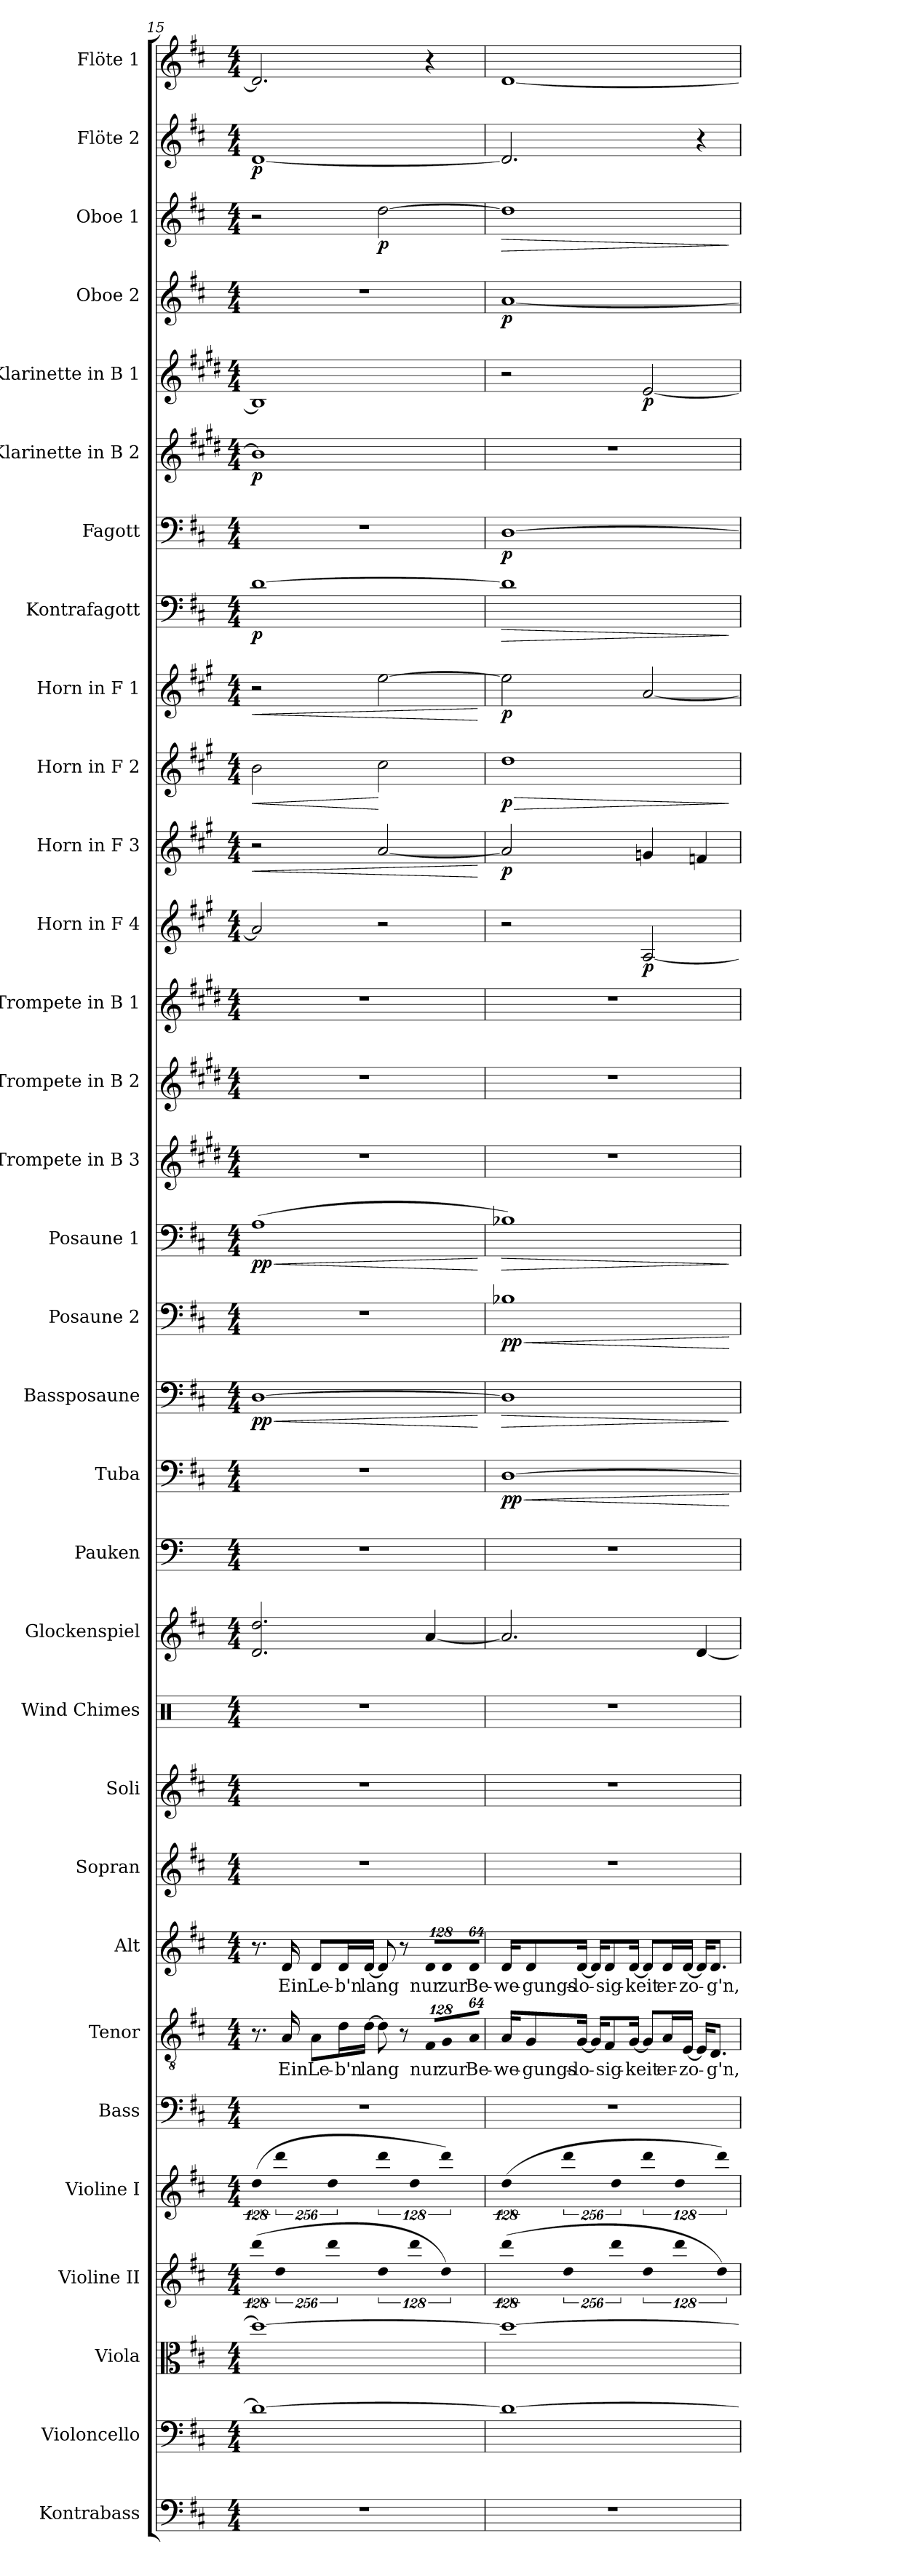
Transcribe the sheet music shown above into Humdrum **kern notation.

**kern	**kern	**kern	**kern	**kern	**kern	**kern	**text	**kern	**text	**kern	**kern	**kern	**kern	**kern	**kern	**dynam	**kern	**dynam	**kern	**dynam	**kern	**dynam	**kern	**kern	**kern	**kern	**dynam	**kern	**dynam	**kern	**dynam	**kern	**dynam	**kern	**dynam	**kern	**dynam	**kern	**dynam	**kern	**dynam	**kern	**dynam	**kern	**dynam	**kern	**dynam	**kern
*part32	*part31	*part30	*part29	*part28	*part27	*part26	*part26	*part25	*part25	*part24	*part23	*part22	*part21	*part20	*part19	*part19	*part18	*part18	*part17	*part17	*part16	*part16	*part15	*part14	*part13	*part12	*part12	*part11	*part11	*part10	*part10	*part9	*part9	*part8	*part8	*part7	*part7	*part6	*part6	*part5	*part5	*part4	*part4	*part3	*part3	*part2	*part2	*part1
*staff32	*staff31	*staff30	*staff29	*staff28	*staff27	*staff26	*staff26	*staff25	*staff25	*staff24	*staff23	*staff22	*staff21	*staff20	*staff19	*staff19	*staff18	*staff18	*staff17	*staff17	*staff16	*staff16	*staff15	*staff14	*staff13	*staff12	*staff12	*staff11	*staff11	*staff10	*staff10	*staff9	*staff9	*staff8	*staff8	*staff7	*staff7	*staff6	*staff6	*staff5	*staff5	*staff4	*staff4	*staff3	*staff3	*staff2	*staff2	*staff1
*I"Kontrabass	*I"Violoncello	*I"Viola	*I"Violine II	*I"Violine I	*I"Bass	*I"Tenor	*	*I"Alt	*	*I"Sopran	*I"Soli	*I"Wind Chimes	*I"Glockenspiel	*I"Pauken	*I"Tuba	*	*I"Bassposaune	*	*I"Posaune 2	*	*I"Posaune 1	*	*I"Trompete in B 3	*I"Trompete in B 2	*I"Trompete in B 1	*I"Horn in F 4	*	*I"Horn in F 3	*	*I"Horn in F 2	*	*I"Horn in F 1	*	*I"Kontrafagott	*	*I"Fagott	*	*I"Klarinette in B 2	*	*I"Klarinette in B 1	*	*I"Oboe 2	*	*I"Oboe 1	*	*I"Flöte 2	*	*I"Flöte 1
*I'Kb.	*I'Vc.	*I'Vla.	*I'Vl. II	*I'Vl. I	*I'B.	*I'T.	*	*I'A.	*	*I'S.	*	*I'W.Ch.	*I'Glsp.	*I'Pk.	*I'Tuba	*	*I'Bpos.	*	*I'Pos. 2	*	*I'Pos. 1	*	*I'Trp. 3	*I'Trp. 2	*I'Trp. 1	*I'Hn. 4	*	*I'Hn. 3	*	*I'Hn. 2	*	*I'Hn. 1	*	*I'Kfg.	*	*I'Fg.	*	*I'Kl. 2	*	*I'Kl. 1	*	*I'Ob. 2	*	*I'Ob. 1	*	*I'Fl. 2	*	*I'Fl. 1
*clefF4	*clefF4	*clefC3	*clefG2	*clefG2	*clefF4	*clefGv2	*	*clefG2	*	*clefG2	*clefG2	*clefX	*clefG2	*clefF4	*clefF4	*	*clefF4	*	*clefF4	*	*clefF4	*	*clefG2	*clefG2	*clefG2	*clefG2	*	*clefG2	*	*clefG2	*	*clefG2	*	*clefF4	*	*clefF4	*	*clefG2	*	*clefG2	*	*clefG2	*	*clefG2	*	*clefG2	*	*clefG2
*ITrd7c12	*	*	*	*	*	*ITrd7c12	*	*	*	*	*	*	*ITrd-14c-24	*	*	*	*	*	*	*	*	*	*ITrd1c2	*ITrd1c2	*ITrd1c2	*ITrd4c7	*	*ITrd4c7	*	*ITrd4c7	*	*ITrd4c7	*	*ITrd7c12	*	*	*	*ITrd1c2	*	*ITrd1c2	*	*	*	*	*	*	*	*
*k[f#c#]	*k[f#c#]	*k[f#c#]	*k[f#c#]	*k[f#c#]	*k[f#c#]	*k[f#c#]	*	*k[f#c#]	*	*k[f#c#]	*k[f#c#]	*k[]	*k[f#c#]	*k[]	*k[f#c#]	*	*k[f#c#]	*	*k[f#c#]	*	*k[f#c#]	*	*k[f#c#]	*k[f#c#]	*k[f#c#]	*k[f#c#]	*	*k[f#c#]	*	*k[f#c#]	*	*k[f#c#]	*	*k[f#c#]	*	*k[f#c#]	*	*k[f#c#]	*	*k[f#c#]	*	*k[f#c#]	*	*k[f#c#]	*	*k[f#c#]	*	*k[f#c#]
*D:	*D:	*D:	*D:	*D:	*D:	*D:	*	*D:	*	*D:	*D:	*C:	*D:	*C:	*D:	*	*D:	*	*D:	*	*D:	*	*D:	*D:	*D:	*D:	*	*D:	*	*D:	*	*D:	*	*D:	*	*D:	*	*D:	*	*D:	*	*D:	*	*D:	*	*D:	*	*D:
*M4/4	*M4/4	*M4/4	*M4/4	*M4/4	*M4/4	*M4/4	*	*M4/4	*	*M4/4	*M4/4	*M4/4	*M4/4	*M4/4	*M4/4	*	*M4/4	*	*M4/4	*	*M4/4	*	*M4/4	*M4/4	*M4/4	*M4/4	*	*M4/4	*	*M4/4	*	*M4/4	*	*M4/4	*	*M4/4	*	*M4/4	*	*M4/4	*	*M4/4	*	*M4/4	*	*M4/4	*	*M4/4
=15	=15	=15	=15	=15	=15	=15	=15	=15	=15	=15	=15	=15	=15	=15	=15	=15	=15	=15	=15	=15	=15	=15	=15	=15	=15	=15	=15	=15	=15	=15	=15	=15	=15	=15	=15	=15	=15	=15	=15	=15	=15	=15	=15	=15	=15	=15	=15	=15
!	!	!	!LO:N:vis=4	!LO:N:vis=4	!	!	!	!	!	!	!	!	!	!	!	!	!	!LO:HP:b	!	!	!	!LO:HP:b	!	!	!	!	!	!	!LO:HP:b	!	!LO:HP:b	!	!LO:HP:b	!	!	!	!	!	!	!	!	!	!	!	!	!	!	!
1r	1di_>	1ddi_>	(512%85dddi\	(512%85ddi\	1r	8.r	.	8.r	.	1r	1r	1r	2.dddi/ 2.ddddi	1r	1r	.	[>1Di	< pp	1r	.	(1Ai	< pp	1r	1r	1r	2di/]	.	2r	<	2ei\	<	2r	<	[>1Di	p	1r	.	1ai]	p	1Ai]	.	1r	.	2r	.	[<1di	p	2.di/]
!	!	!	!LO:N:vis=4	!LO:N:vis=4	!	!	!	!	!	!	!	!	!	!	!	!	!	!	!	!	!	!	!	!	!	!	!	!	!	!	!	!	!	!	!	!	!	!	!	!	!	!	!	!	!	!	!	!
.	.	.	1024%171ddi\	1024%171dddi\	.	.	.	.	.	.	.	.	.	.	.	.	.	.	.	.	.	.	.	.	.	.	.	.	.	.	.	.	.	.	.	.	.	.	.	.	.	.	.	.	.	.	.	.
!	!	!	!	!	!	!	!LO:LY:b:color=#000000	!	!	!	!	!	!	!	!	!	!	!	!	!	!	!	!	!	!	!	!	!	!	!	!	!	!	!	!	!	!	!	!	!	!	!	!	!	!	!	!	!
!	!	!	!	!	!	!	!	!	!LO:LY:b:color=#000000	!	!	!	!	!	!	!	!	!	!	!	!	!	!	!	!	!	!	!	!	!	!	!	!	!	!	!	!	!	!	!	!	!	!	!	!	!	!	!
.	.	.	.	.	.	16AAi/	Ein	16di/	Ein	.	.	.	.	.	.	.	.	.	.	.	.	.	.	.	.	.	.	.	.	.	.	.	.	.	.	.	.	.	.	.	.	.	.	.	.	.	.	.
!	!	!	!	!	!	!	!LO:LY:b:color=#000000	!	!	!	!	!	!	!	!	!	!	!	!	!	!	!	!	!	!	!	!	!	!	!	!	!	!	!	!	!	!	!	!	!	!	!	!	!	!	!	!	!
!	!	!	!	!	!	!	!	!	!LO:LY:b:color=#000000	!	!	!	!	!	!	!	!	!	!	!	!	!	!	!	!	!	!	!	!	!	!	!	!	!	!	!	!	!	!	!	!	!	!	!	!	!	!	!
.	.	.	.	.	.	8AAi\L	Le-	8di/L	Le-	.	.	.	.	.	.	.	.	.	.	.	.	.	.	.	.	.	.	.	.	.	.	.	.	.	.	.	.	.	.	.	.	.	.	.	.	.	.	.
!	!	!	!LO:N:vis=4	!LO:N:vis=4	!	!	!	!	!	!	!	!	!	!	!	!	!	!	!	!	!	!	!	!	!	!	!	!	!	!	!	!	!	!	!	!	!	!	!	!	!	!	!	!	!	!	!	!
.	.	.	1024%171dddi\	1024%171ddi\	.	.	.	.	.	.	.	.	.	.	.	.	.	.	.	.	.	.	.	.	.	.	.	.	.	.	.	.	.	.	.	.	.	.	.	.	.	.	.	.	.	.	.	.
!	!	!	!	!	!	!	!LO:LY:b:color=#000000	!	!	!	!	!	!	!	!	!	!	!	!	!	!	!	!	!	!	!	!	!	!	!	!	!	!	!	!	!	!	!	!	!	!	!	!	!	!	!	!	!
!	!	!	!	!	!	!	!	!	!LO:LY:b:color=#000000	!	!	!	!	!	!	!	!	!	!	!	!	!	!	!	!	!	!	!	!	!	!	!	!	!	!	!	!	!	!	!	!	!	!	!	!	!	!	!
.	.	.	.	.	.	16Di\L	-b'n	16di/L	-b'n	.	.	.	.	.	.	.	.	.	.	.	.	.	.	.	.	.	.	.	.	.	.	.	.	.	.	.	.	.	.	.	.	.	.	.	.	.	.	.
!	!	!	!	!	!	!	!LO:LY:b:color=#000000	!	!	!	!	!	!	!	!	!	!	!	!	!	!	!	!	!	!	!	!	!	!	!	!	!	!	!	!	!	!	!	!	!	!	!	!	!	!	!	!	!
!	!	!	!	!	!	!	!	!	!LO:LY:b:color=#000000	!	!	!	!	!	!	!	!	!	!	!	!	!	!	!	!	!	!	!	!	!	!	!	!	!	!	!	!	!	!	!	!	!	!	!	!	!	!	!
.	.	.	.	.	.	[>16Di\JJ	lang	[<16di/JJ	lang	.	.	.	.	.	.	.	.	.	.	.	.	.	.	.	.	.	.	.	.	.	.	.	.	.	.	.	.	.	.	.	.	.	.	.	.	.	.	.
!	!	!	!LO:N:vis=4	!LO:N:vis=4	!	!	!	!	!	!	!	!	!	!	!	!	!	!	!	!	!	!	!	!	!	!	!	!	!	!	!	!	!	!	!	!	!	!	!	!	!	!	!	!	!	!	!	!
.	.	.	512%85ddi\	512%85dddi\	.	8Di\]	.	8di/]	.	.	.	.	.	.	.	.	.	.	.	.	.	.	.	.	.	2r	.	[<2di/	.	2f#i\	[	[>2ai\	.	.	.	.	.	.	.	.	.	.	.	[>2ddi\	p	.	.	.
.	.	.	.	.	.	8r	.	8r	.	.	.	.	.	.	.	.	.	.	.	.	.	.	.	.	.	.	.	.	.	.	.	.	.	.	.	.	.	.	.	.	.	.	.	.	.	.	.	.
!	!	!	!LO:N:vis=4	!LO:N:vis=4	!	!	!	!	!	!	!	!	!	!	!	!	!	!	!	!	!	!	!	!	!	!	!	!	!	!	!	!	!	!	!	!	!	!	!	!	!	!	!	!	!	!	!	!
.	.	.	1024%171dddi\	1024%171ddi\	.	.	.	.	.	.	.	.	.	.	.	.	.	.	.	.	.	.	.	.	.	.	.	.	.	.	.	.	.	.	.	.	.	.	.	.	.	.	.	.	.	.	.	.
*	*	*	*	*	*	*Xbrackettup	*	*	*	*	*	*	*	*	*	*	*	*	*	*	*	*	*	*	*	*	*	*	*	*	*	*	*	*	*	*	*	*	*	*	*	*	*	*	*	*	*	*
!	!	!	!	!	!	!LO:N:vis=8	!	!	!	!	!	!	!	!	!	!	!	!	!	!	!	!	!	!	!	!	!	!	!	!	!	!	!	!	!	!	!	!	!	!	!	!	!	!	!	!	!	!
!	!	!	!	!	!	!	!LO:LY:b:color=#000000	!	!	!	!	!	!	!	!	!	!	!	!	!	!	!	!	!	!	!	!	!	!	!	!	!	!	!	!	!	!	!	!	!	!	!	!	!	!	!	!	!
*	*	*	*	*	*	*	*	*Xbrackettup	*	*	*	*	*	*	*	*	*	*	*	*	*	*	*	*	*	*	*	*	*	*	*	*	*	*	*	*	*	*	*	*	*	*	*	*	*	*	*	*
!	!	!	!	!	!	!	!	!LO:N:vis=8	!	!	!	!	!	!	!	!	!	!	!	!	!	!	!	!	!	!	!	!	!	!	!	!	!	!	!	!	!	!	!	!	!	!	!	!	!	!	!	!
!	!	!	!	!	!	!	!	!	!LO:LY:b:color=#000000	!	!	!	!	!	!	!	!	!	!	!	!	!	!	!	!	!	!	!	!	!	!	!	!	!	!	!	!	!	!	!	!	!	!	!	!	!	!	!
.	.	.	.	.	.	1024%85FF#i/L	nur	1024%85di/L	nur	.	.	.	[<4aaai/	.	.	.	.	.	.	.	.	.	.	.	.	.	.	.	.	.	.	.	.	.	.	.	.	.	.	.	.	.	.	.	.	.	.	4r
!	!	!	!LO:N:vis=4	!LO:N:vis=4	!	!LO:N:vis=8	!	!	!	!	!	!	!	!	!	!	!	!	!	!	!	!	!	!	!	!	!	!	!	!	!	!	!	!	!	!	!	!	!	!	!	!	!	!	!	!	!	!
!	!	!	!	!	!	!	!LO:LY:b:color=#000000	!LO:N:vis=8	!	!	!	!	!	!	!	!	!	!	!	!	!	!	!	!	!	!	!	!	!	!	!	!	!	!	!	!	!	!	!	!	!	!	!	!	!	!	!	!
!	!	!	!	!	!	!	!	!	!LO:LY:b:color=#000000	!	!	!	!	!	!	!	!	!	!	!	!	!	!	!	!	!	!	!	!	!	!	!	!	!	!	!	!	!	!	!	!	!	!	!	!	!	!	!
.	.	.	1024%171ddi\)	1024%171dddi\)	.	1024%85GGi/	zur	1024%85di/	zur	.	.	.	.	.	.	.	.	.	.	.	.	.	.	.	.	.	.	.	.	.	.	.	.	.	.	.	.	.	.	.	.	.	.	.	.	.	.	.
!	!	!	!	!	!	!LO:N:vis=8	!	!	!	!	!	!	!	!	!	!	!	!	!	!	!	!	!	!	!	!	!	!	!	!	!	!	!	!	!	!	!	!	!	!	!	!	!	!	!	!	!	!
!	!	!	!	!	!	!	!LO:LY:b:color=#000000	!LO:N:vis=8	!	!	!	!	!	!	!	!	!	!	!	!	!	!	!	!	!	!	!	!	!	!	!	!	!	!	!	!	!	!	!	!	!	!	!	!	!	!	!	!
!	!	!	!	!	!	!	!	!	!LO:LY:b:color=#000000	!	!	!	!	!	!	!	!	!	!	!	!	!	!	!	!	!	!	!	!	!	!	!	!	!	!	!	!	!	!	!	!	!	!	!	!	!	!	!
.	.	.	.	.	.	512%43AAi/J	Be-	512%43di/J	Be-	.	.	.	.	.	.	.	.	.	.	.	.	.	.	.	.	.	.	.	.	.	.	.	.	.	.	.	.	.	.	.	.	.	.	.	.	.	.	.
.	.	.	.	.	.	.	.	.	.	.	.	.	.	.	.	.	.	[	.	.	.	[	.	.	.	.	.	.	[	.	.	.	[	.	.	.	.	.	.	.	.	.	.	.	.	.	.	.
=16	=16	=16	=16	=16	=16	=16	=16	=16	=16	=16	=16	=16	=16	=16	=16	=16	=16	=16	=16	=16	=16	=16	=16	=16	=16	=16	=16	=16	=16	=16	=16	=16	=16	=16	=16	=16	=16	=16	=16	=16	=16	=16	=16	=16	=16	=16	=16	=16
!	!	!	!LO:N:vis=4	!LO:N:vis=4	!	!	!	!	!	!	!	!	!	!	!	!	!	!	!	!	!	!	!	!	!	!	!	!	!	!	!	!	!	!	!	!	!	!	!	!	!	!	!	!	!	!	!	!
!	!	!	!	!	!	!	!LO:LY:b:color=#000000	!	!	!	!	!	!	!	!	!	!	!	!	!	!	!	!	!	!	!	!	!	!	!	!	!	!	!	!	!	!	!	!	!	!	!	!	!	!	!	!	!
!	!	!	!	!	!	!	!	!	!LO:LY:b:color=#000000	!	!	!	!	!	!	!LO:HP:b	!	!LO:HP:b	!	!LO:HP:b	!	!LO:HP:b	!	!	!	!	!	!	!	!	!LO:HP:b	!	!	!	!LO:HP:b	!	!	!	!	!	!	!	!	!	!LO:HP:b	!	!	!
1r	1di_>	1ddi_>	(512%85dddi\	(512%85ddi\	1r	16AAi/KL	-we-	16di/KL	-we-	1r	1r	1r	2.aaai/]	1r	[>1Di	< pp	1Di]	>	1B-Xi	< pp	1B-Xi)	>	1r	1r	1r	2r	.	2di/]	p	1gi	> p	2ai\]	p	1Di]	>	[>1Di	p	1r	.	2r	.	[<1ai	p	1ddi]	>	2.di/]	.	[<1di
!	!	!	!	!	!	!	!LO:LY:b:color=#000000	!	!	!	!	!	!	!	!	!	!	!	!	!	!	!	!	!	!	!	!	!	!	!	!	!	!	!	!	!	!	!	!	!	!	!	!	!	!	!	!	!
!	!	!	!	!	!	!	!	!	!LO:LY:b:color=#000000	!	!	!	!	!	!	!	!	!	!	!	!	!	!	!	!	!	!	!	!	!	!	!	!	!	!	!	!	!	!	!	!	!	!	!	!	!	!	!
.	.	.	.	.	.	8GGi/	-gungs-	8di/	-gungs-	.	.	.	.	.	.	.	.	.	.	.	.	.	.	.	.	.	.	.	.	.	.	.	.	.	.	.	.	.	.	.	.	.	.	.	.	.	.	.
!	!	!	!LO:N:vis=4	!LO:N:vis=4	!	!	!	!	!	!	!	!	!	!	!	!	!	!	!	!	!	!	!	!	!	!	!	!	!	!	!	!	!	!	!	!	!	!	!	!	!	!	!	!	!	!	!	!
.	.	.	1024%171ddi\	1024%171dddi\	.	.	.	.	.	.	.	.	.	.	.	.	.	.	.	.	.	.	.	.	.	.	.	.	.	.	.	.	.	.	.	.	.	.	.	.	.	.	.	.	.	.	.	.
!	!	!	!	!	!	!	!LO:LY:b:color=#000000	!	!	!	!	!	!	!	!	!	!	!	!	!	!	!	!	!	!	!	!	!	!	!	!	!	!	!	!	!	!	!	!	!	!	!	!	!	!	!	!	!
!	!	!	!	!	!	!	!	!	!LO:LY:b:color=#000000	!	!	!	!	!	!	!	!	!	!	!	!	!	!	!	!	!	!	!	!	!	!	!	!	!	!	!	!	!	!	!	!	!	!	!	!	!	!	!
.	.	.	.	.	.	[<16GGi/Jk	-lo-	[<16di/Jk	-lo-	.	.	.	.	.	.	.	.	.	.	.	.	.	.	.	.	.	.	.	.	.	.	.	.	.	.	.	.	.	.	.	.	.	.	.	.	.	.	.
.	.	.	.	.	.	16GGi/KL]	.	16di/KL]	.	.	.	.	.	.	.	.	.	.	.	.	.	.	.	.	.	.	.	.	.	.	.	.	.	.	.	.	.	.	.	.	.	.	.	.	.	.	.	.
!	!	!	!	!	!	!	!LO:LY:b:color=#000000	!	!	!	!	!	!	!	!	!	!	!	!	!	!	!	!	!	!	!	!	!	!	!	!	!	!	!	!	!	!	!	!	!	!	!	!	!	!	!	!	!
!	!	!	!	!	!	!	!	!	!LO:LY:b:color=#000000	!	!	!	!	!	!	!	!	!	!	!	!	!	!	!	!	!	!	!	!	!	!	!	!	!	!	!	!	!	!	!	!	!	!	!	!	!	!	!
.	.	.	.	.	.	8FF#i/	-sig-	8di/	-sig-	.	.	.	.	.	.	.	.	.	.	.	.	.	.	.	.	.	.	.	.	.	.	.	.	.	.	.	.	.	.	.	.	.	.	.	.	.	.	.
!	!	!	!LO:N:vis=4	!LO:N:vis=4	!	!	!	!	!	!	!	!	!	!	!	!	!	!	!	!	!	!	!	!	!	!	!	!	!	!	!	!	!	!	!	!	!	!	!	!	!	!	!	!	!	!	!	!
.	.	.	1024%171dddi\	1024%171ddi\	.	.	.	.	.	.	.	.	.	.	.	.	.	.	.	.	.	.	.	.	.	.	.	.	.	.	.	.	.	.	.	.	.	.	.	.	.	.	.	.	.	.	.	.
!	!	!	!	!	!	!	!LO:LY:b:color=#000000	!	!	!	!	!	!	!	!	!	!	!	!	!	!	!	!	!	!	!	!	!	!	!	!	!	!	!	!	!	!	!	!	!	!	!	!	!	!	!	!	!
!	!	!	!	!	!	!	!	!	!LO:LY:b:color=#000000	!	!	!	!	!	!	!	!	!	!	!	!	!	!	!	!	!	!	!	!	!	!	!	!	!	!	!	!	!	!	!	!	!	!	!	!	!	!	!
.	.	.	.	.	.	[<16GGi/Jk	-keit	[<16di/Jk	-keit	.	.	.	.	.	.	.	.	.	.	.	.	.	.	.	.	.	.	.	.	.	.	.	.	.	.	.	.	.	.	.	.	.	.	.	.	.	.	.
!	!	!	!LO:N:vis=4	!LO:N:vis=4	!	!	!	!	!	!	!	!	!	!	!	!	!	!	!	!	!	!	!	!	!	!	!	!	!	!	!	!	!	!	!	!	!	!	!	!	!	!	!	!	!	!	!	!
.	.	.	512%85ddi\	512%85dddi\	.	8GGi/L]	.	8di/L]	.	.	.	.	.	.	.	.	.	.	.	.	.	.	.	.	.	[<2Di/	p	4cni/	.	.	.	[<2di/	.	.	.	.	.	.	.	[<2di/	p	.	.	.	.	.	.	.
!	!	!	!	!	!	!	!LO:LY:b:color=#000000	!	!	!	!	!	!	!	!	!	!	!	!	!	!	!	!	!	!	!	!	!	!	!	!	!	!	!	!	!	!	!	!	!	!	!	!	!	!	!	!	!
!	!	!	!	!	!	!	!	!	!LO:LY:b:color=#000000	!	!	!	!	!	!	!	!	!	!	!	!	!	!	!	!	!	!	!	!	!	!	!	!	!	!	!	!	!	!	!	!	!	!	!	!	!	!	!
.	.	.	.	.	.	16AAi/L	er-	16di/L	er-	.	.	.	.	.	.	.	.	.	.	.	.	.	.	.	.	.	.	.	.	.	.	.	.	.	.	.	.	.	.	.	.	.	.	.	.	.	.	.
!	!	!	!LO:N:vis=4	!LO:N:vis=4	!	!	!	!	!	!	!	!	!	!	!	!	!	!	!	!	!	!	!	!	!	!	!	!	!	!	!	!	!	!	!	!	!	!	!	!	!	!	!	!	!	!	!	!
.	.	.	1024%171dddi\	1024%171ddi\	.	.	.	.	.	.	.	.	.	.	.	.	.	.	.	.	.	.	.	.	.	.	.	.	.	.	.	.	.	.	.	.	.	.	.	.	.	.	.	.	.	.	.	.
!	!	!	!	!	!	!	!LO:LY:b:color=#000000	!	!	!	!	!	!	!	!	!	!	!	!	!	!	!	!	!	!	!	!	!	!	!	!	!	!	!	!	!	!	!	!	!	!	!	!	!	!	!	!	!
!	!	!	!	!	!	!	!	!	!LO:LY:b:color=#000000	!	!	!	!	!	!	!	!	!	!	!	!	!	!	!	!	!	!	!	!	!	!	!	!	!	!	!	!	!	!	!	!	!	!	!	!	!	!	!
.	.	.	.	.	.	[<16EEi/JJ	-zo-	[<16di/JJ	-zo-	.	.	.	.	.	.	.	.	.	.	.	.	.	.	.	.	.	.	.	.	.	.	.	.	.	.	.	.	.	.	.	.	.	.	.	.	.	.	.
.	.	.	.	.	.	16EEi/KL]	.	16di/KL]	.	.	.	.	[<4dddi/	.	.	.	.	.	.	.	.	.	.	.	.	.	.	4B-Xi/	.	.	.	.	.	.	.	.	.	.	.	.	.	.	.	.	.	4r	.	.
!	!	!	!	!	!	!	!LO:LY:b:color=#000000	!	!	!	!	!	!	!	!	!	!	!	!	!	!	!	!	!	!	!	!	!	!	!	!	!	!	!	!	!	!	!	!	!	!	!	!	!	!	!	!	!
!	!	!	!	!	!	!	!	!	!LO:LY:b:color=#000000	!	!	!	!	!	!	!	!	!	!	!	!	!	!	!	!	!	!	!	!	!	!	!	!	!	!	!	!	!	!	!	!	!	!	!	!	!	!	!
.	.	.	.	.	.	8.DDi/J	-g'n,	8.di/J	-g'n,	.	.	.	.	.	.	.	.	.	.	.	.	.	.	.	.	.	.	.	.	.	.	.	.	.	.	.	.	.	.	.	.	.	.	.	.	.	.	.
!	!	!	!LO:N:vis=4	!LO:N:vis=4	!	!	!	!	!	!	!	!	!	!	!	!	!	!	!	!	!	!	!	!	!	!	!	!	!	!	!	!	!	!	!	!	!	!	!	!	!	!	!	!	!	!	!	!
.	.	.	1024%171ddi\)	1024%171dddi\)	.	.	.	.	.	.	.	.	.	.	.	.	.	.	.	.	.	.	.	.	.	.	.	.	.	.	.	.	.	.	.	.	.	.	.	.	.	.	.	.	.	.	.	.
*	*	*	*	*	*	*	*	*	*	*	*	*stria1	*	*	*	*	*	*	*	*	*	*	*	*	*	*	*	*	*	*	*	*	*	*	*	*	*	*	*	*	*	*	*	*	*	*	*	*
.	.	.	.	.	.	.	.	.	.	.	.	.	.	.	.	[	.	]	.	[	.	]	.	.	.	.	.	.	.	.	]	.	.	.	]	.	.	.	.	.	.	.	.	.	]	.	.	.
=	=	=	=	=	=	=	=	=	=	=	=	=	=	=	=	=	=	=	=	=	=	=	=	=	=	=	=	=	=	=	=	=	=	=	=	=	=	=	=	=	=	=	=	=	=	=	=	=
*-	*-	*-	*-	*-	*-	*-	*-	*-	*-	*-	*-	*-	*-	*-	*-	*-	*-	*-	*-	*-	*-	*-	*-	*-	*-	*-	*-	*-	*-	*-	*-	*-	*-	*-	*-	*-	*-	*-	*-	*-	*-	*-	*-	*-	*-	*-	*-	*-
